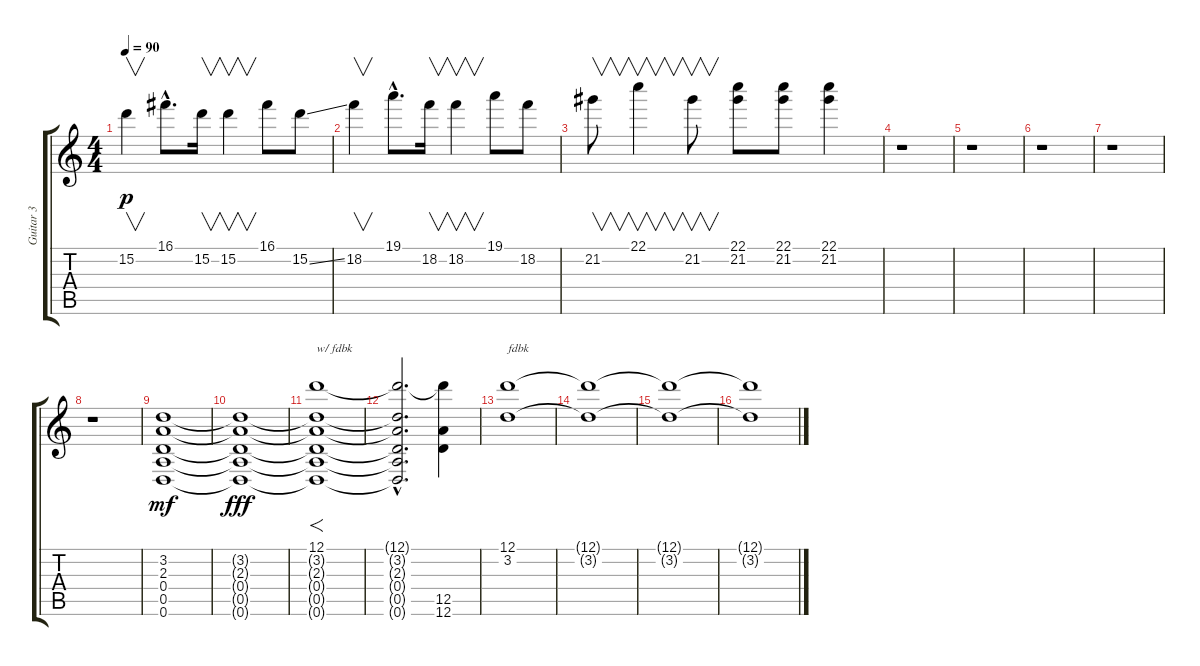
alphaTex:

\track ("Guitar 3" "Guitar 3") {instrument distortionguitar}
\staff {score tabs}
\tuning (D4 B3 G3 D3 A2 D2) {hide}
\ts (4 4)
\tempo 90
\clef g2
\ks c
15.2.4{v dy p} 16.1{hac}.8{d} 15.2.16{v} 15.2.4{v} 16.1.8 15.2{ss}.8 |
18.2.4{v} 19.1{hac}.8{d} 18.2.16{v} 18.2.4{v} 19.1.8 18.2.8 |
21.2.8{v} 22.1.4{v} 21.2.8{v} (22.1 21.2).8 (22.1 21.2).8 (22.1 21.2).4 |
r.1 |
r.1 |
r.1 |
r.1 |
r.1 |
(3.2 2.3 0.4 0.5 0.6).1{dy mf} |
(3.2{t} 2.3{t} 0.4{t} 0.5{t} 0.6{t}).1{dy fff} |
(12.1 3.2{t} 2.3{t} 0.4{t} 0.5{t} 0.6{t}).1{f txt "w/ fdbk"} |
(12.1{hac t} 3.2{hac t} 2.3{hac t} 0.4{hac t} 0.5{hac t} 0.6{hac t}).2{d} (12.1{t} 12.5 12.6).4 |
(12.1 3.2).1{txt "fdbk"} |
(12.1{t} 3.2{t}).1{volume 8} |
(12.1{t} 3.2{t}).1 |
(12.1{t} 3.2{t}).1
